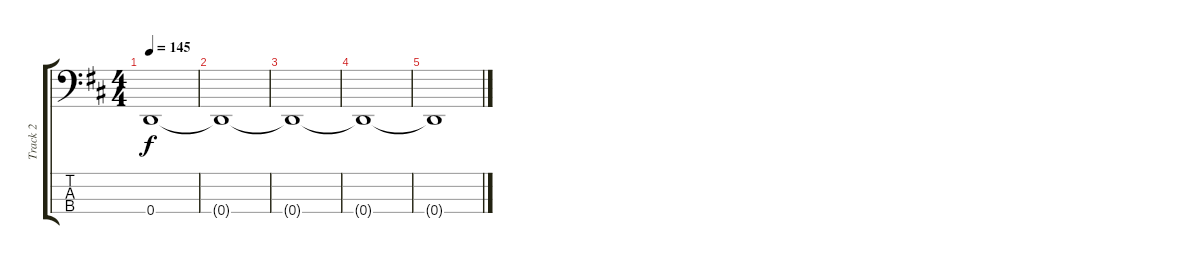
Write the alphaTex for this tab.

\track ("Track 2" "Track 2") {instrument electricbassfinger}
\staff {score tabs}
\tuning (G2 D2 A1 D1) {hide}
\ts (4 4)
\tempo 145
\clef f4
\ks d
0.4.1{dy f} |
0.4{t}.1 |
0.4{t}.1 |
0.4{t}.1 |
0.4{t}.1{volume 0}
